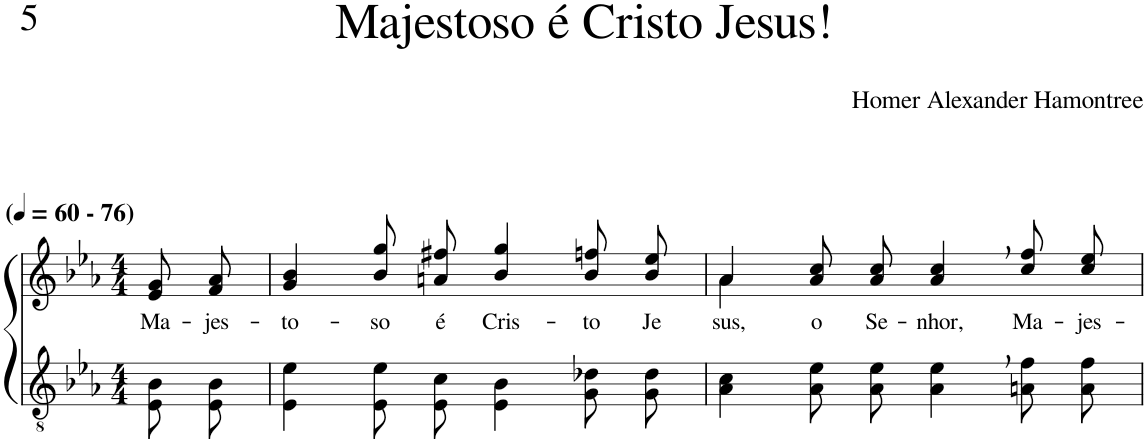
**kern	**kern	**text
*part2	*part1	*part1
*staff2	*staff1	*staff1
*I"Parte III e IV	*I"Parte I e II	*
*clefGv2	*clefG2	*
*Trd3c5	*Trd3c5	*
*k[b-e-a-]	*k[b-e-a-]	*
*M4/4	*M4/4	*
*MM60	*MM60	*
=1	=1	=1
!	!LO:TX:a:B:t=(	!
!	!LO:TX:a:B:t=- 76)	!
!	!	!LO:LY:b
8E-/ 8B-/L	8e-/ 8g/L	Ma-
!	!	!LO:LY:b
8E-/ 8B-/J	8f/ 8a-/J	-jes-
=2	=2	=2
!	!	!LO:LY:b
4E-\ 4e-\	4g/ 4b-/	-to-
!	!	!LO:LY:b
8E-/ 8e-/L	8b-\ 8gg\L	-so
!	!	!LO:LY:b
8E-/ 8c/J	8an\ 8ff#X\J	é
!	!	!LO:LY:b
4E-\ 4B-\	4b-/ 4gg/	Cris-
!	!	!LO:LY:b
8G\ 8d-X\L	8b-\ 8ffn\L	-to
!	!	!LO:LY:b
8G\ 8d-\J	8b-\ 8ee-\J	Je-
=3	=3	=3
*	*^	*
!	!	!	!LO:LY:b
4A-\ 4c\	4a-/	4a-\	-sus,
!	!	!	!LO:LY:b
8A-\ 8e-\L	8a-\ 8cc\L	2.ryy	o
!	!	!	!LO:LY:b
8A-\ 8e-\J	8a-\ 8cc\J	.	Se-
!	!	!	!LO:LY:b
4A-\, 4e-\,	4a-/, 4cc/,	.	-nhor,
!	!	!	!LO:LY:b
8An\ 8f\L	8cc\ 8ff\L	.	Ma-
!	!	!	!LO:LY:b
8A\ 8f\J	8cc\ 8ee-\J	.	-jes-
*	*v	*v	*
=	=	=
*-	*-	*-
